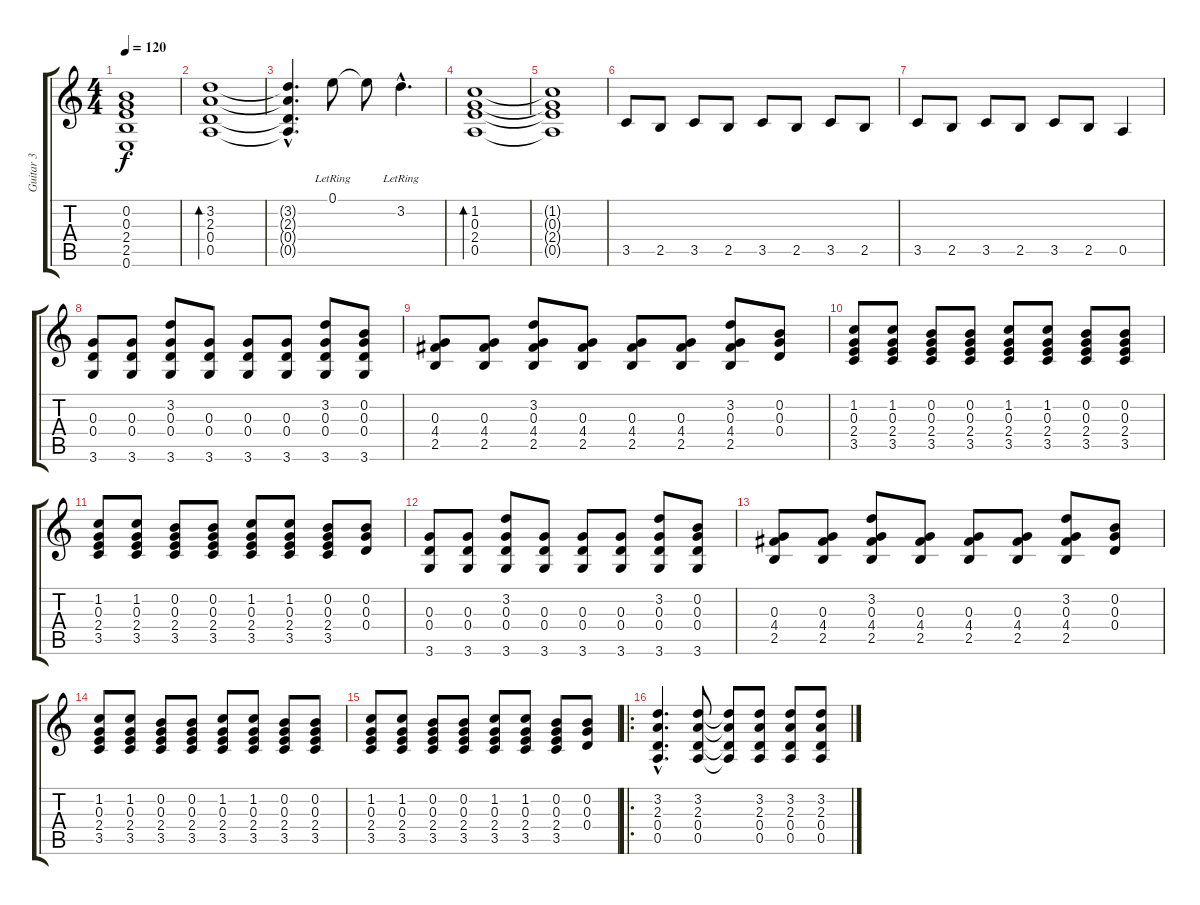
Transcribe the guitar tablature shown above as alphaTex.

\track ("Guitar 3" "Guitar 3") {instrument distortionguitar}
\staff {score tabs}
\tuning (E4 B3 G3 D3 A2 E2) {hide}
\ts (4 4)
\tempo 120
\clef g2
\ks c
(0.2{t} 0.3{t} 2.4{t} 2.5{t} 0.6{t}).1{dy f} |
(3.2 2.3 0.4 0.5).1{bd 240} |
(3.2{hac t} 2.3{hac t} 0.4{hac t} 0.5{hac t}).4{d} 0.1{lr}.8 0.1{t}.8 3.2{hac lr}.4{d} |
(1.2 0.3 2.4 0.5).1{bd 240} |
(1.2{t} 0.3{t} 2.4{t} 0.5{t}).1 |
3.5.8 2.5.8 3.5.8 2.5.8 3.5.8 2.5.8 3.5.8 2.5.8 |
3.5.8 2.5.8 3.5.8 2.5.8 3.5.8 2.5.8 0.5.4 |
(0.3 0.4 3.6).8 (0.3 0.4 3.6).8 (3.2 0.3 0.4 3.6).8 (0.3 0.4 3.6).8 (0.3 0.4 3.6).8 (0.3 0.4 3.6).8 (3.2 0.3 0.4 3.6).8 (0.2 0.3 0.4 3.6).8 |
(0.3 4.4 2.5).8 (0.3 4.4 2.5).8 (3.2 0.3 4.4 2.5).8 (0.3 4.4 2.5).8 (0.3 4.4 2.5).8 (0.3 4.4 2.5).8 (3.2 0.3 4.4 2.5).8 (0.2 0.3 0.4).8 |
(1.2 0.3 2.4 3.5).8 (1.2 0.3 2.4 3.5).8 (0.2 0.3 2.4 3.5).8 (0.2 0.3 2.4 3.5).8 (1.2 0.3 2.4 3.5).8 (1.2 0.3 2.4 3.5).8 (0.2 0.3 2.4 3.5).8 (0.2 0.3 2.4 3.5).8 |
(1.2 0.3 2.4 3.5).8 (1.2 0.3 2.4 3.5).8 (0.2 0.3 2.4 3.5).8 (0.2 0.3 2.4 3.5).8 (1.2 0.3 2.4 3.5).8 (1.2 0.3 2.4 3.5).8 (0.2 0.3 2.4 3.5).8 (0.2 0.3 0.4).8 |
(0.3 0.4 3.6).8 (0.3 0.4 3.6).8 (3.2 0.3 0.4 3.6).8 (0.3 0.4 3.6).8 (0.3 0.4 3.6).8 (0.3 0.4 3.6).8 (3.2 0.3 0.4 3.6).8 (0.2 0.3 0.4 3.6).8 |
(0.3 4.4 2.5).8 (0.3 4.4 2.5).8 (3.2 0.3 4.4 2.5).8 (0.3 4.4 2.5).8 (0.3 4.4 2.5).8 (0.3 4.4 2.5).8 (3.2 0.3 4.4 2.5).8 (0.2 0.3 0.4).8 |
(1.2 0.3 2.4 3.5).8 (1.2 0.3 2.4 3.5).8 (0.2 0.3 2.4 3.5).8 (0.2 0.3 2.4 3.5).8 (1.2 0.3 2.4 3.5).8 (1.2 0.3 2.4 3.5).8 (0.2 0.3 2.4 3.5).8 (0.2 0.3 2.4 3.5).8 |
(1.2 0.3 2.4 3.5).8 (1.2 0.3 2.4 3.5).8 (0.2 0.3 2.4 3.5).8 (0.2 0.3 2.4 3.5).8 (1.2 0.3 2.4 3.5).8 (1.2 0.3 2.4 3.5).8 (0.2 0.3 2.4 3.5).8 (0.2 0.3 0.4).8 |
\ro
(3.2{hac} 2.3{hac} 0.4{hac} 0.5{hac}).4{d} (3.2 2.3 0.4 0.5).8 (3.2{t} 2.3{t} 0.4{t} 0.5{t}).8 (3.2 2.3 0.4 0.5).8 (3.2 2.3 0.4 0.5).8 (3.2 2.3 0.4 0.5).8
